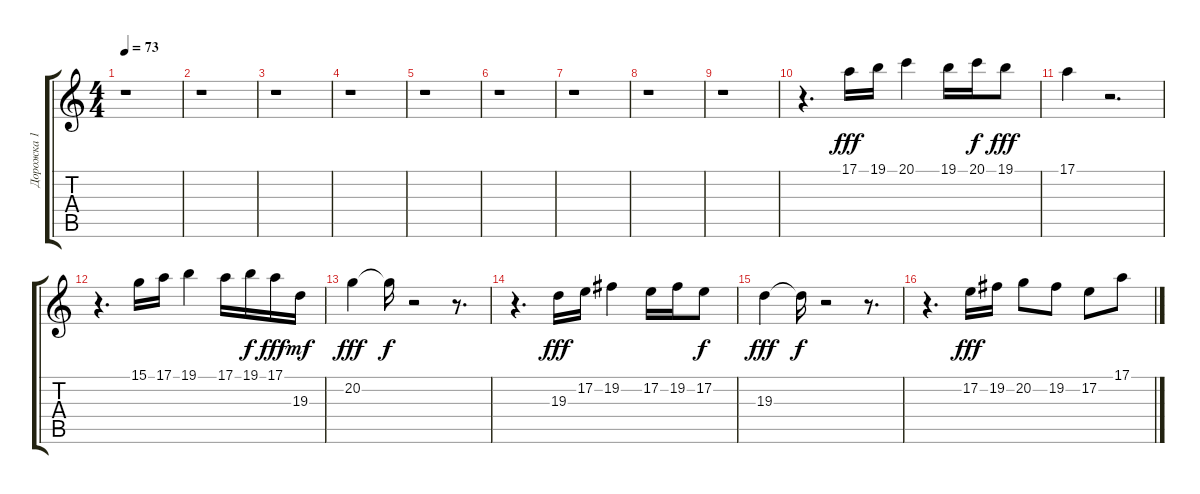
\track ("Дорожка 1" "Дорожка 1") {instrument acousticgrandpiano}
\staff {score tabs}
\tuning (E4 B3 G3 D3 A2 E2) {hide}
\ts (4 4)
\tempo 73
\clef g2
\ks c
r.1{dy fff instrument acousticgrandpiano} |
r.1 |
r.1 |
r.1 |
r.1 |
r.1 |
r.1 |
r.1 |
r.1 |
r.4{d} 17.1.16 19.1.16 20.1.4 19.1.16 20.1.16{dy f} 19.1.8{dy fff} |
17.1.4 r.2{d} |
r.4{d} 15.1.16 17.1.16 19.1.4 17.1.16 19.1.16{dy f} 17.1.16{dy fff} 19.3.16{dy mf} |
20.2.4{dy fff} 20.2{t}.16{dy f} r.2 r.8{d} |
r.4{d} 19.3.16{dy fff} 17.2.16 19.2.4 17.2.16 19.2.16 17.2.8{dy f} |
19.3.4{dy fff} 19.3{t}.16{dy f} r.2 r.8{d} |
r.4{d} 17.2.16{dy fff} 19.2.16 20.2.8 19.2.8 17.2.8 17.1.8
